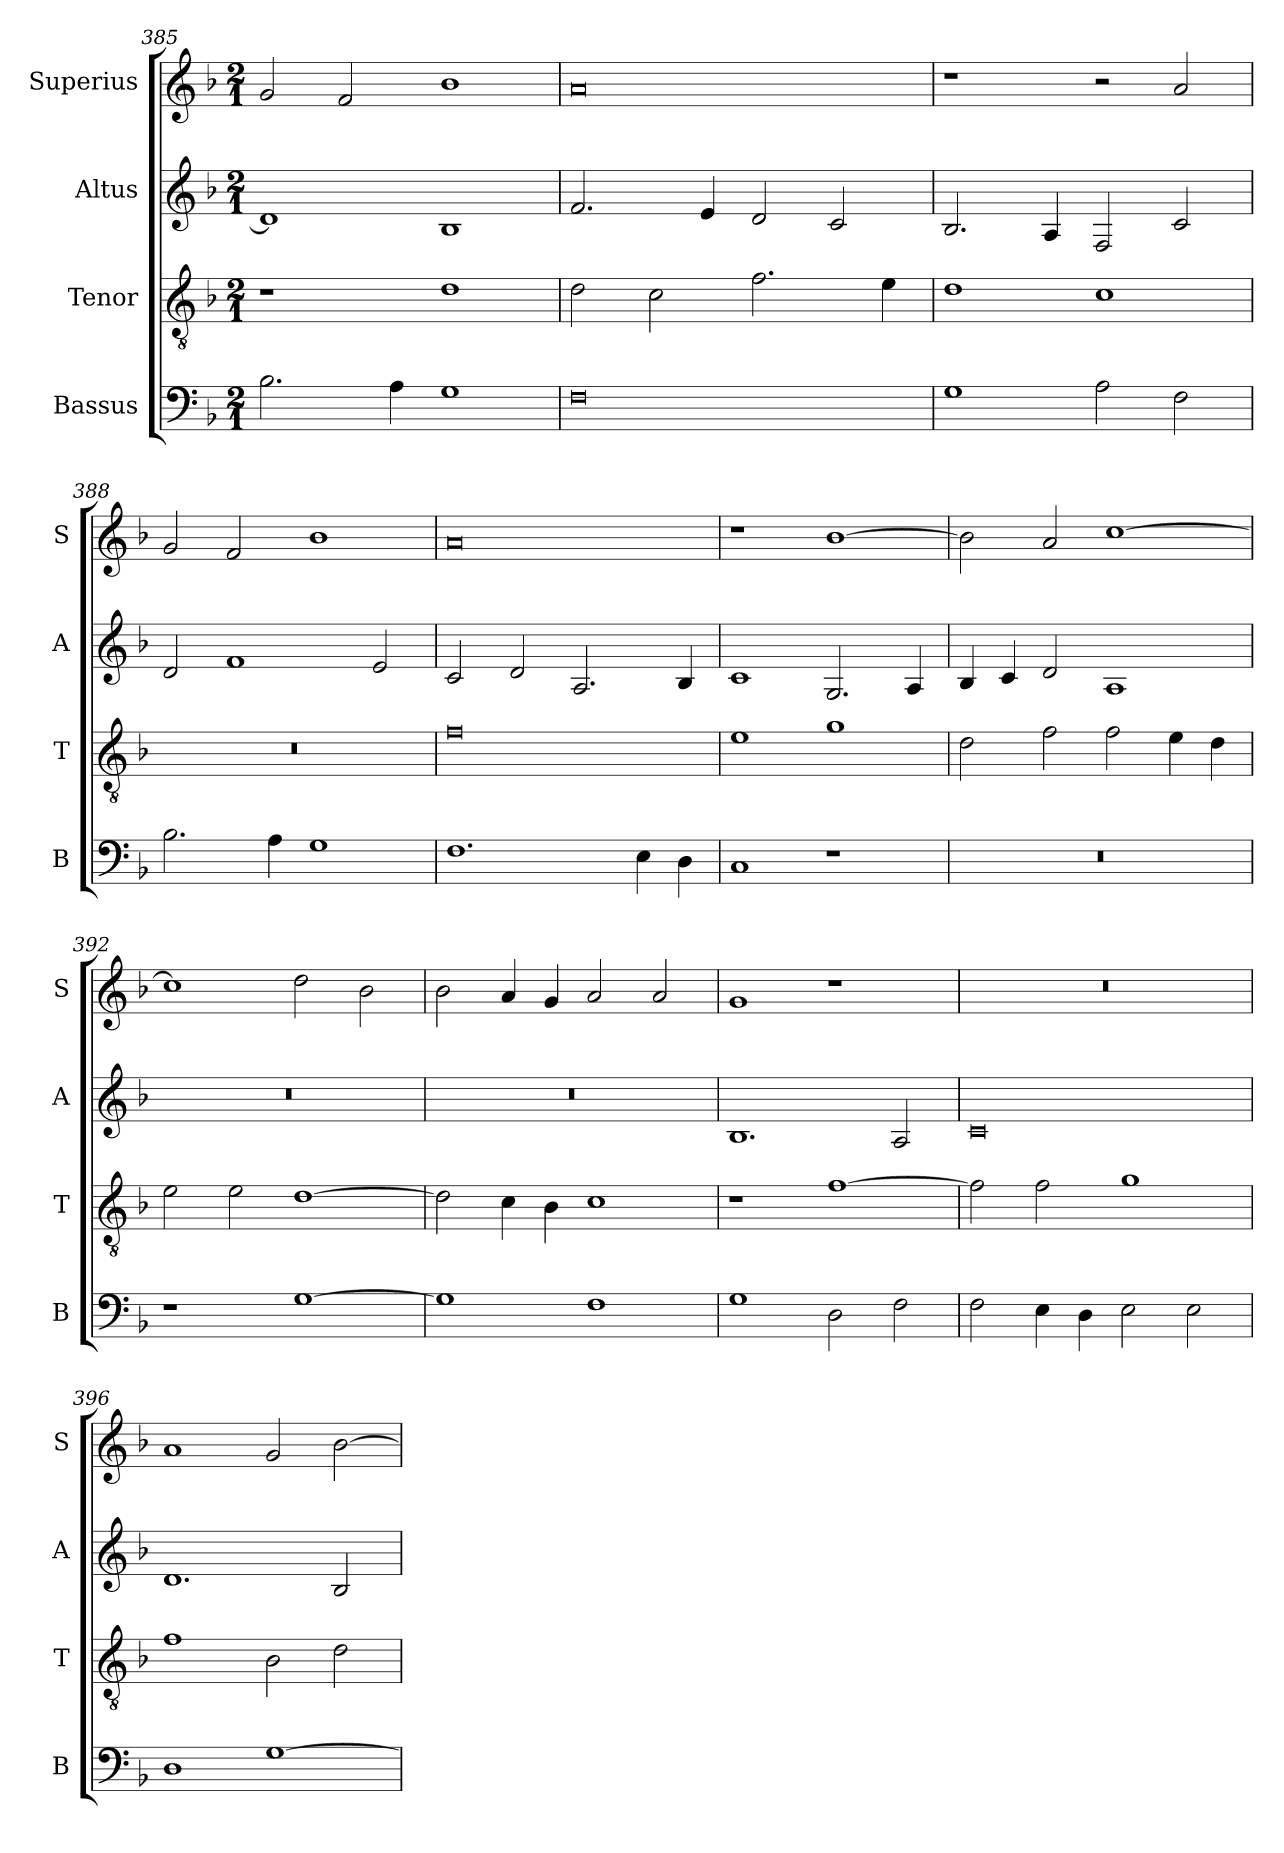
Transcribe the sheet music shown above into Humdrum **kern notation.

**kern	**kern	**kern	**kern
*part4	*part3	*part2	*part1
*staff4	*staff3	*staff2	*staff1
*I"Bassus	*I"Tenor	*I"Altus	*I"Superius
*I'B	*I'T	*I'A	*I'S
*clefF4	*clefGv2	*clefG2	*clefG2
*k[b-]	*k[b-]	*k[b-]	*k[b-]
*F:	*F:	*F:	*F:
*M2/1	*M2/1	*M2/1	*M2/1
=385	=385	=385	=385
2.B-	1r	1d]	2g
.	.	.	2f
4A	.	.	.
1G	1d	1B-	1b-
=386	=386	=386	=386
0F	2d	2.f	0a
.	2c	.	.
.	.	4e	.
.	2.f	2d	.
.	.	2c	.
.	4e	.	.
=387	=387	=387	=387
1G	1d	2.B-	1r
.	.	4A	.
2A	1c	2F	2r
2F	.	2c	2a
=388	=388	=388	=388
2.B-	0r	2d	2g
.	.	1f	2f
4A	.	.	.
1G	.	.	1b-
.	.	2e	.
=389	=389	=389	=389
1.F	0f	2c	0a
.	.	2d	.
.	.	2.A	.
4E	.	.	.
4D	.	4B-	.
=390	=390	=390	=390
1C	1e	1c	1r
1r	1g	2.G	[1b-
.	.	4A	.
=391	=391	=391	=391
0r	2d	4B-	2b-]
.	.	4c	.
.	2f	2d	2a
.	2f	1A	[1cc
.	4e	.	.
.	4d	.	.
=392	=392	=392	=392
1r	2e	0r	1cc]
.	2e	.	.
[1G	[1d	.	2dd
.	.	.	2b-
=393	=393	=393	=393
1G]	2d]	0r	2b-
.	4c	.	4a
.	4B-	.	4g
1F	1c	.	2a
.	.	.	2a
=394	=394	=394	=394
1G	1r	1.B-	1g
2D	[1f	.	1r
2F	.	2A	.
=395	=395	=395	=395
2F	2f]	0c	0r
4E	2f	.	.
4D	.	.	.
2E	1g	.	.
2E	.	.	.
=396	=396	=396	=396
1D	1f	1.d	1a
[1G	2B-	.	2g
.	2d	2B-	[2b-
=	=	=	=
*-	*-	*-	*-
